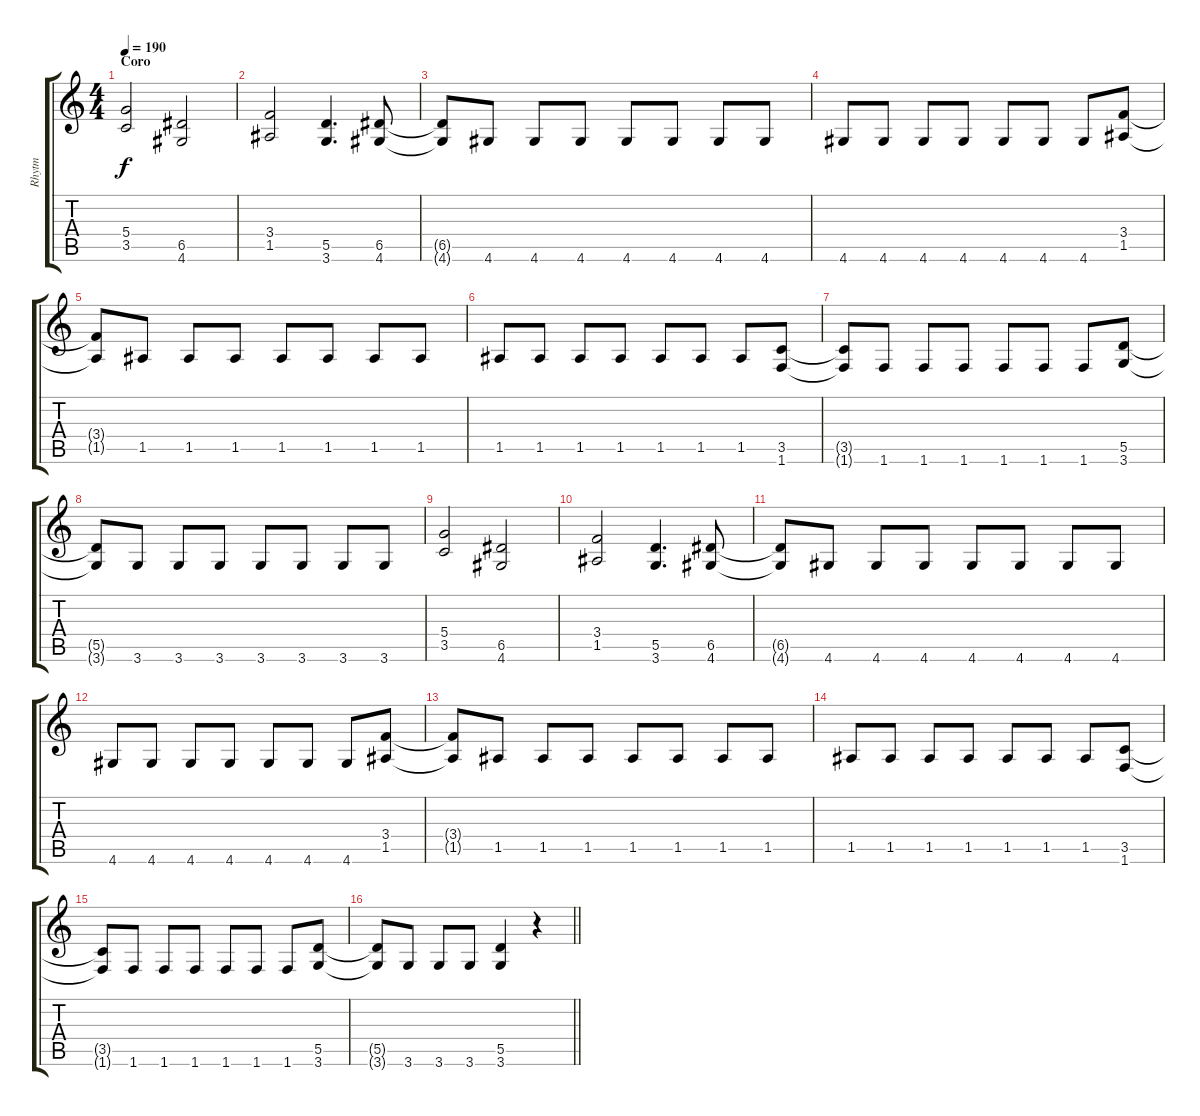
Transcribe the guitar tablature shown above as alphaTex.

\track ("Rhytm" "Rhytm") {instrument distortionguitar}
\staff {score tabs}
\tuning (E4 B3 G3 D3 A2 E2) {hide}
\ts (4 4)
\section ("" "Coro")
\tempo 190
\clef g2
\ks c
(5.4 3.5).2{dy f} (6.5 4.6).2 |
(3.4 1.5).2 (5.5 3.6).4{d} (6.5 4.6).8 |
(6.5{t} 4.6{t}).8 4.6.8 4.6.8 4.6.8 4.6.8 4.6.8 4.6.8 4.6.8 |
4.6.8 4.6.8 4.6.8 4.6.8 4.6.8 4.6.8 4.6.8 (3.4 1.5).8 |
(3.4{t} 1.5{t}).8 1.5.8 1.5.8 1.5.8 1.5.8 1.5.8 1.5.8 1.5.8 |
1.5.8 1.5.8 1.5.8 1.5.8 1.5.8 1.5.8 1.5.8 (3.5 1.6).8 |
(3.5{t} 1.6{t}).8 1.6.8 1.6.8 1.6.8 1.6.8 1.6.8 1.6.8 (5.5 3.6).8 |
(5.5{t} 3.6{t}).8 3.6.8 3.6.8 3.6.8 3.6.8 3.6.8 3.6.8 3.6.8 |
(5.4 3.5).2 (6.5 4.6).2 |
(3.4 1.5).2 (5.5 3.6).4{d} (6.5 4.6).8 |
(6.5{t} 4.6{t}).8 4.6.8 4.6.8 4.6.8 4.6.8 4.6.8 4.6.8 4.6.8 |
4.6.8 4.6.8 4.6.8 4.6.8 4.6.8 4.6.8 4.6.8 (3.4 1.5).8 |
(3.4{t} 1.5{t}).8 1.5.8 1.5.8 1.5.8 1.5.8 1.5.8 1.5.8 1.5.8 |
1.5.8 1.5.8 1.5.8 1.5.8 1.5.8 1.5.8 1.5.8 (3.5 1.6).8 |
(3.5{t} 1.6{t}).8 1.6.8 1.6.8 1.6.8 1.6.8 1.6.8 1.6.8 (5.5 3.6).8 |
\barLineRight lightlight
(5.5{t} 3.6{t}).8 3.6.8 3.6.8 3.6.8 (5.5 3.6).4 r.4
